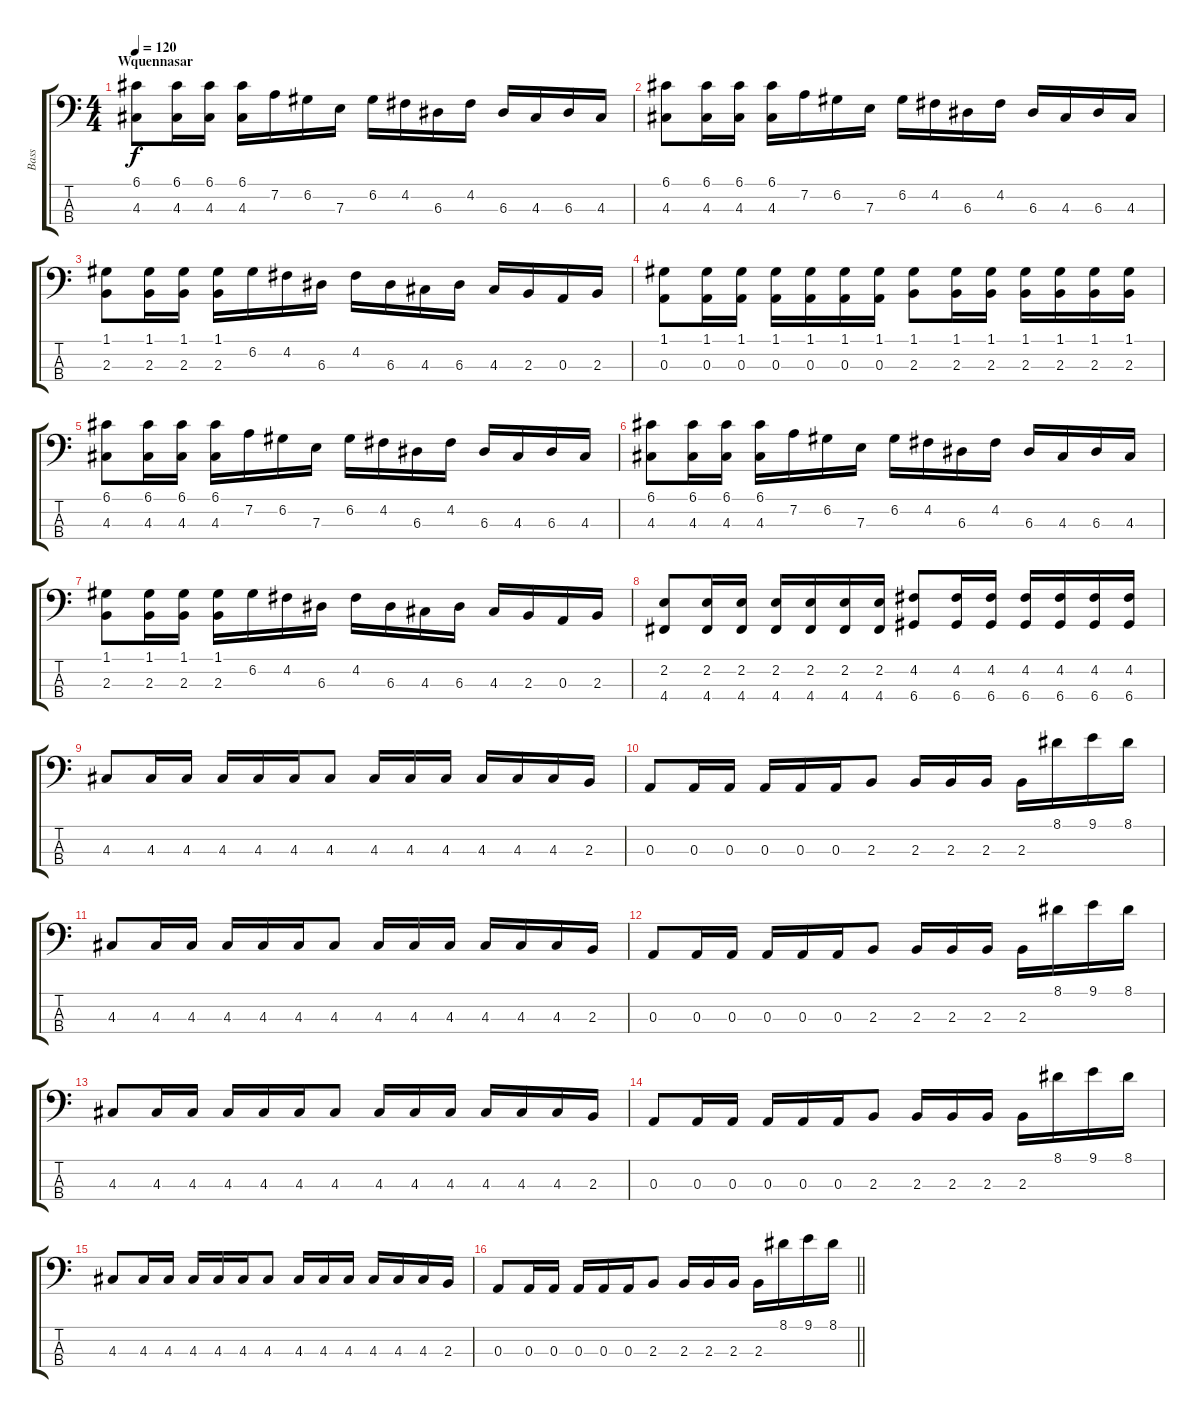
\track ("Bass" "Bass") {instrument electricbasspick}
\staff {score tabs}
\tuning (G2 D2 A1 D1) {hide}
\ts (4 4)
\section ("" "Wquennasar")
\tempo 120
\clef f4
\ks c
(6.1 4.3).8{dy f} (6.1 4.3).16 (6.1 4.3).16 (6.1 4.3).16 7.2.16 6.2.16 7.3.16 6.2.16 4.2.16 6.3.16 4.2.16 6.3.16 4.3.16 6.3.16 4.3.16 |
(6.1 4.3).8 (6.1 4.3).16 (6.1 4.3).16 (6.1 4.3).16 7.2.16 6.2.16 7.3.16 6.2.16 4.2.16 6.3.16 4.2.16 6.3.16 4.3.16 6.3.16 4.3.16 |
(1.1 2.3).8 (1.1 2.3).16 (1.1 2.3).16 (1.1 2.3).16 6.2.16 4.2.16 6.3.16 4.2.16 6.3.16 4.3.16 6.3.16 4.3.16 2.3.16 0.3.16 2.3.16 |
(1.1 0.3).8 (1.1 0.3).16 (1.1 0.3).16 (1.1 0.3).16 (1.1 0.3).16 (1.1 0.3).16 (1.1 0.3).16 (1.1 2.3).8 (1.1 2.3).16 (1.1 2.3).16 (1.1 2.3).16 (1.1 2.3).16 (1.1 2.3).16 (1.1 2.3).16 |
(6.1 4.3).8 (6.1 4.3).16 (6.1 4.3).16 (6.1 4.3).16 7.2.16 6.2.16 7.3.16 6.2.16 4.2.16 6.3.16 4.2.16 6.3.16 4.3.16 6.3.16 4.3.16 |
(6.1 4.3).8 (6.1 4.3).16 (6.1 4.3).16 (6.1 4.3).16 7.2.16 6.2.16 7.3.16 6.2.16 4.2.16 6.3.16 4.2.16 6.3.16 4.3.16 6.3.16 4.3.16 |
(1.1 2.3).8 (1.1 2.3).16 (1.1 2.3).16 (1.1 2.3).16 6.2.16 4.2.16 6.3.16 4.2.16 6.3.16 4.3.16 6.3.16 4.3.16 2.3.16 0.3.16 2.3.16 |
(2.2 4.4).8 (2.2 4.4).16 (2.2 4.4).16 (2.2 4.4).16 (2.2 4.4).16 (2.2 4.4).16 (2.2 4.4).16 (4.2 6.4).8 (4.2 6.4).16 (4.2 6.4).16 (4.2 6.4).16 (4.2 6.4).16 (4.2 6.4).16 (4.2 6.4).16 |
4.3.8 4.3.16 4.3.16 4.3.16 4.3.16 4.3.16 4.3.8 4.3.16 4.3.16 4.3.16 4.3.16 4.3.16 4.3.16 2.3.16 |
0.3.8 0.3.16 0.3.16 0.3.16 0.3.16 0.3.16 2.3.8 2.3.16 2.3.16 2.3.16 2.3.16 8.1.16 9.1.16 8.1.16 |
4.3.8 4.3.16 4.3.16 4.3.16 4.3.16 4.3.16 4.3.8 4.3.16 4.3.16 4.3.16 4.3.16 4.3.16 4.3.16 2.3.16 |
0.3.8 0.3.16 0.3.16 0.3.16 0.3.16 0.3.16 2.3.8 2.3.16 2.3.16 2.3.16 2.3.16 8.1.16 9.1.16 8.1.16 |
4.3.8 4.3.16 4.3.16 4.3.16 4.3.16 4.3.16 4.3.8 4.3.16 4.3.16 4.3.16 4.3.16 4.3.16 4.3.16 2.3.16 |
0.3.8 0.3.16 0.3.16 0.3.16 0.3.16 0.3.16 2.3.8 2.3.16 2.3.16 2.3.16 2.3.16 8.1.16 9.1.16 8.1.16 |
4.3.8 4.3.16 4.3.16 4.3.16 4.3.16 4.3.16 4.3.8 4.3.16 4.3.16 4.3.16 4.3.16 4.3.16 4.3.16 2.3.16 |
\barLineRight lightlight
0.3.8 0.3.16 0.3.16 0.3.16 0.3.16 0.3.16 2.3.8 2.3.16 2.3.16 2.3.16 2.3.16 8.1.16 9.1.16 8.1.16
